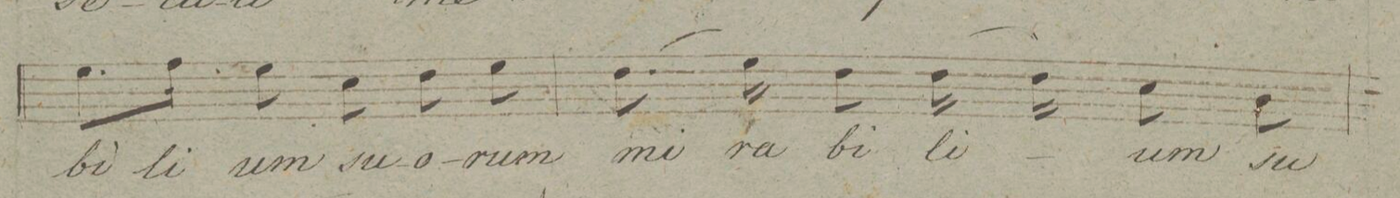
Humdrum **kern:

**kern	**text	**dynam
*I"Tenore.	*	*
*clefC4	*	*
*k[f#]	*	*
*M3/4	*	*
8.d\L	-bi-	.
16e\Jk	-li-	.
8d\	-um	.
8B\	su-	.
8c\	-o-	.
8d\	-rum	.
=30	=30	=30
(8.c\	mi-	.
16d\)	-ra-	.
8c\	-bi-	.
(16c\	-li-	.
16c\)	.	.
8B\	-um	.
8A\	su-	.
=31	=31	=31
*-	*-	*-
